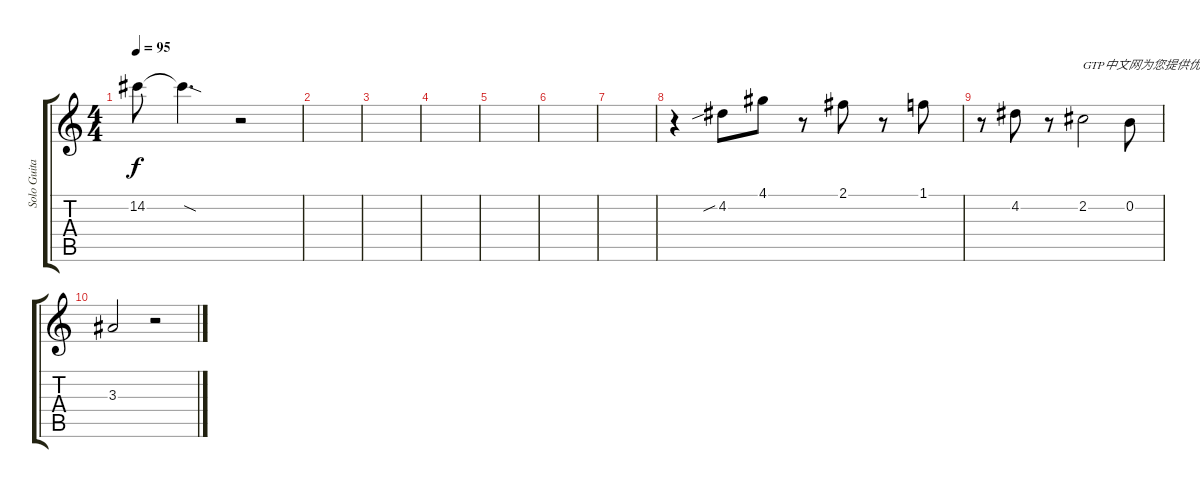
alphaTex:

\track ("Solo Guitar" "Solo Guita") {instrument acousticguitarsteel}
\staff {score tabs}
\tuning (E4 B3 G3 D3 A2 E2) {hide}
\ts (4 4)
\tempo 95
\clef g2
\ks c
14.2.8{dy f} 14.2{sod t}.4{d} r.2 |
|
|
|
|
|
|
r.4 4.2{sib}.8 4.1.8 r.8 2.1.8 r.8 1.1.8 |
r.8 4.2.8 r.8 2.2.2{txt "GTP中文网为您提供优秀的谱子"} 0.2.8 |
3.3.2 r.2
